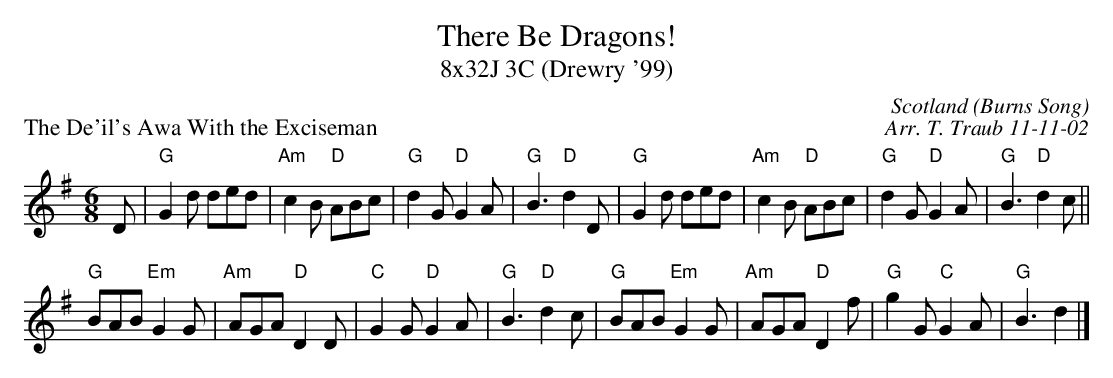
X:1
T: There Be Dragons!
T: 8x32J 3C (Drewry '99)
P: The De'il's Awa With the Exciseman
C: Scotland (Burns Song)
C: Arr. T. Traub 11-11-02
L: 1/8
M: 6/8
K: G
D|"G"G2 d ded|"Am"c2 B "D"ABc|"G"d2 G "D"G2 A |"G"B3 "D"d2 D|"G"G2 d ded|"Am"c2 B "D"ABc|"G"d2 G "D"G2 A |"G"B3 "D"d2 c||
"G"BAB "Em"G2 G|"Am"AGA "D"D2 D|"C"G2 G "D"G2 A|"G"B3 "D"d2 c|"G"BAB "Em"G2 G|"Am"AGA "D"D2 f|"G"g2 G "C"G2 A|"G"B3 d2 |]
